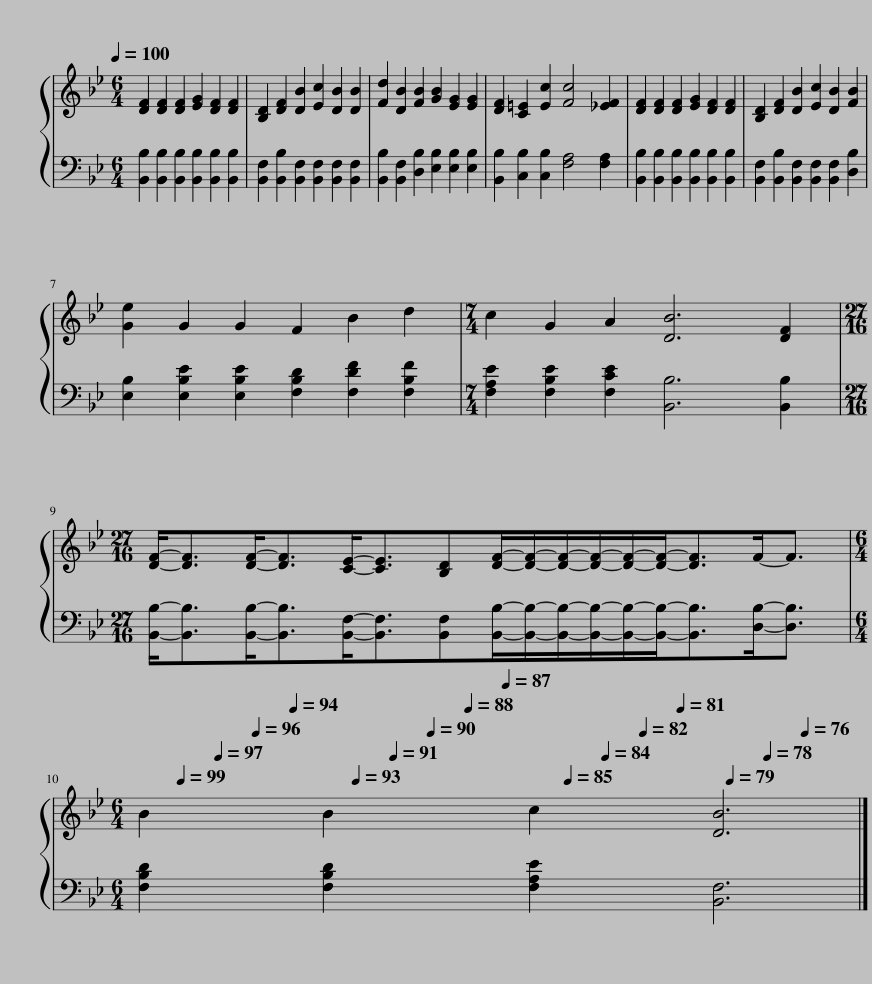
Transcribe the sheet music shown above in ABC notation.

X:1
%%score { 1 | 2 }
L:1/8
Q:1/4=100
M:6/4
I:linebreak $
K:Bb
V:1 treble
V:2 bass
V:1
 [DF]2 [DF]2 [DF]2 [EG]2 [DF]2 [DF]2 | [B,D]2 [DF]2 [DB]2 [Ec]2 [DB]2 [DB]2 | [Fd]2 [DB]2 [FB]2 [GB]2 [EG]2 [EG]2 | [DF]2 [C=E]2 [Ec]2 [Fc]4 [_EF]2 | [DF]2 [DF]2 [DF]2 [EG]2 [DF]2 [DF]2 | %5
 [B,D]2 [DF]2 [DB]2 [Ec]2 [DB]2 [FB]2 |$ [Ge]2 G2 G2 F2 B2 d2 |[M:7/4] c2 G2 A2 [DB]6 [DF]2 |$[M:27/16] [DF]-<[DF][DF]-<[DF][CE]-<[CE][B,D][DF]/-[DF]/-[DF]/-[DF]/-[DF]/-[DF]-<[DF]F-<F |$[M:6/4] B2 B2 c2 [DB]6[Q:1/4=99][Q:1/4=97][Q:1/4=96][Q:1/4=94][Q:1/4=93][Q:1/4=91][Q:1/4=90][Q:1/4=88][Q:1/4=87][Q:1/4=85][Q:1/4=84][Q:1/4=82][Q:1/4=81][Q:1/4=79][Q:1/4=78][Q:1/4=76] |] %10
V:2
 [B,,B,]2 [B,,B,]2 [B,,B,]2 [B,,B,]2 [B,,B,]2 [B,,B,]2 | [B,,F,]2 [B,,B,]2 [B,,F,]2 [B,,F,]2 [B,,F,]2 [B,,F,]2 | [B,,B,]2 [B,,F,]2 [D,B,]2 [E,B,]2 [E,B,]2 [E,B,]2 | [B,,B,]2 [C,B,]2 [C,B,]2 [F,A,]4 [F,A,]2 | [B,,B,]2 [B,,B,]2 [B,,B,]2 [B,,B,]2 [B,,B,]2 [B,,B,]2 | %5
 [B,,F,]2 [B,,B,]2 [B,,F,]2 [B,,F,]2 [B,,F,]2 [D,B,]2 |$ [E,B,]2 [E,B,E]2 [E,B,E]2 [F,B,D]2 [F,DF]2 [F,B,F]2 |[M:7/4] [F,A,E]2 [F,B,E]2 [F,CE]2 [B,,B,]6 [B,,B,]2 |$[M:27/16] [B,,B,]-<[B,,B,][B,,B,]-<[B,,B,][B,,F,]-<[B,,F,][B,,F,][B,,B,]/-[B,,B,]/-[B,,B,]/-[B,,B,]/-[B,,B,]/-[B,,B,]-<[B,,B,][D,B,]-<[D,B,] |$[M:6/4] [F,B,D]2 [F,B,D]2 [F,A,E]2 [B,,F,]6 |] %10
